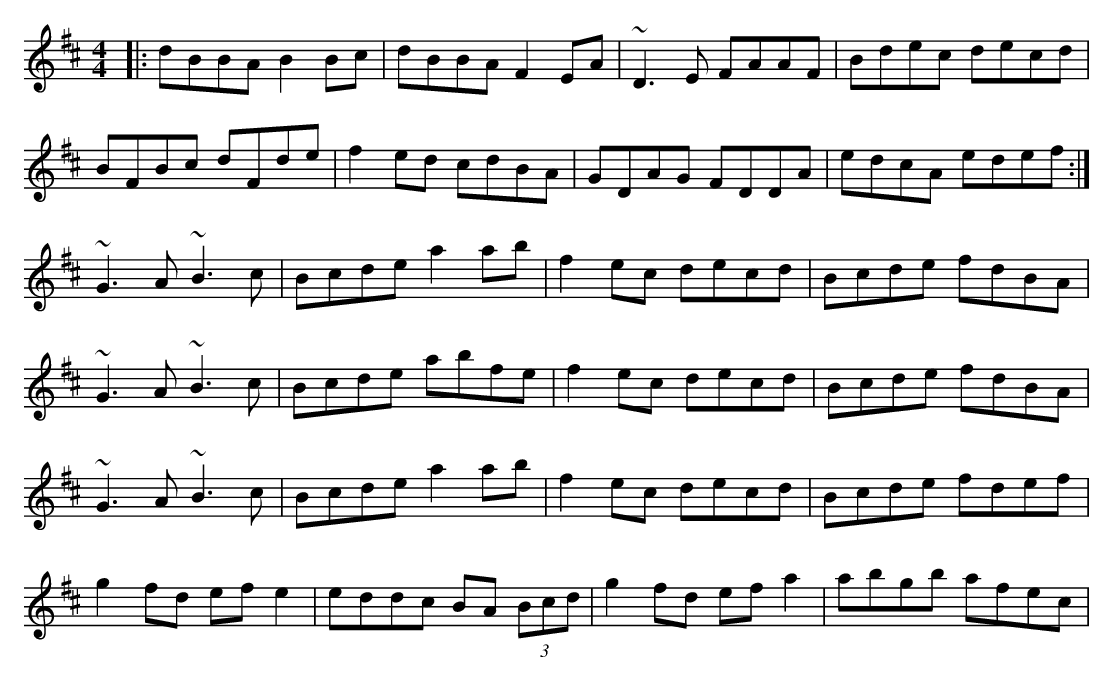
X:1
M:4/4
K:Bmin
|:dBBA B2 Bc|dBBA F2EA|~D3E FAAF|Bdec decd|
BFBc dFde|f2 ed cdBA|GDAG FDDA|edcA edef:|
~G3 A ~B3 c|Bcde a2 ab|f2 ec decd|Bcde fdBA|
~G3 A ~B3 c|Bcde abfe|f2ec decd|Bcde fdBA|
~G3 A ~B3 c|Bcde a2 ab|f2 ec decd|Bcde fdef|
g2 fd ef e2|eddc BA (3Bcd|g2fd efa2|abgb afec|
